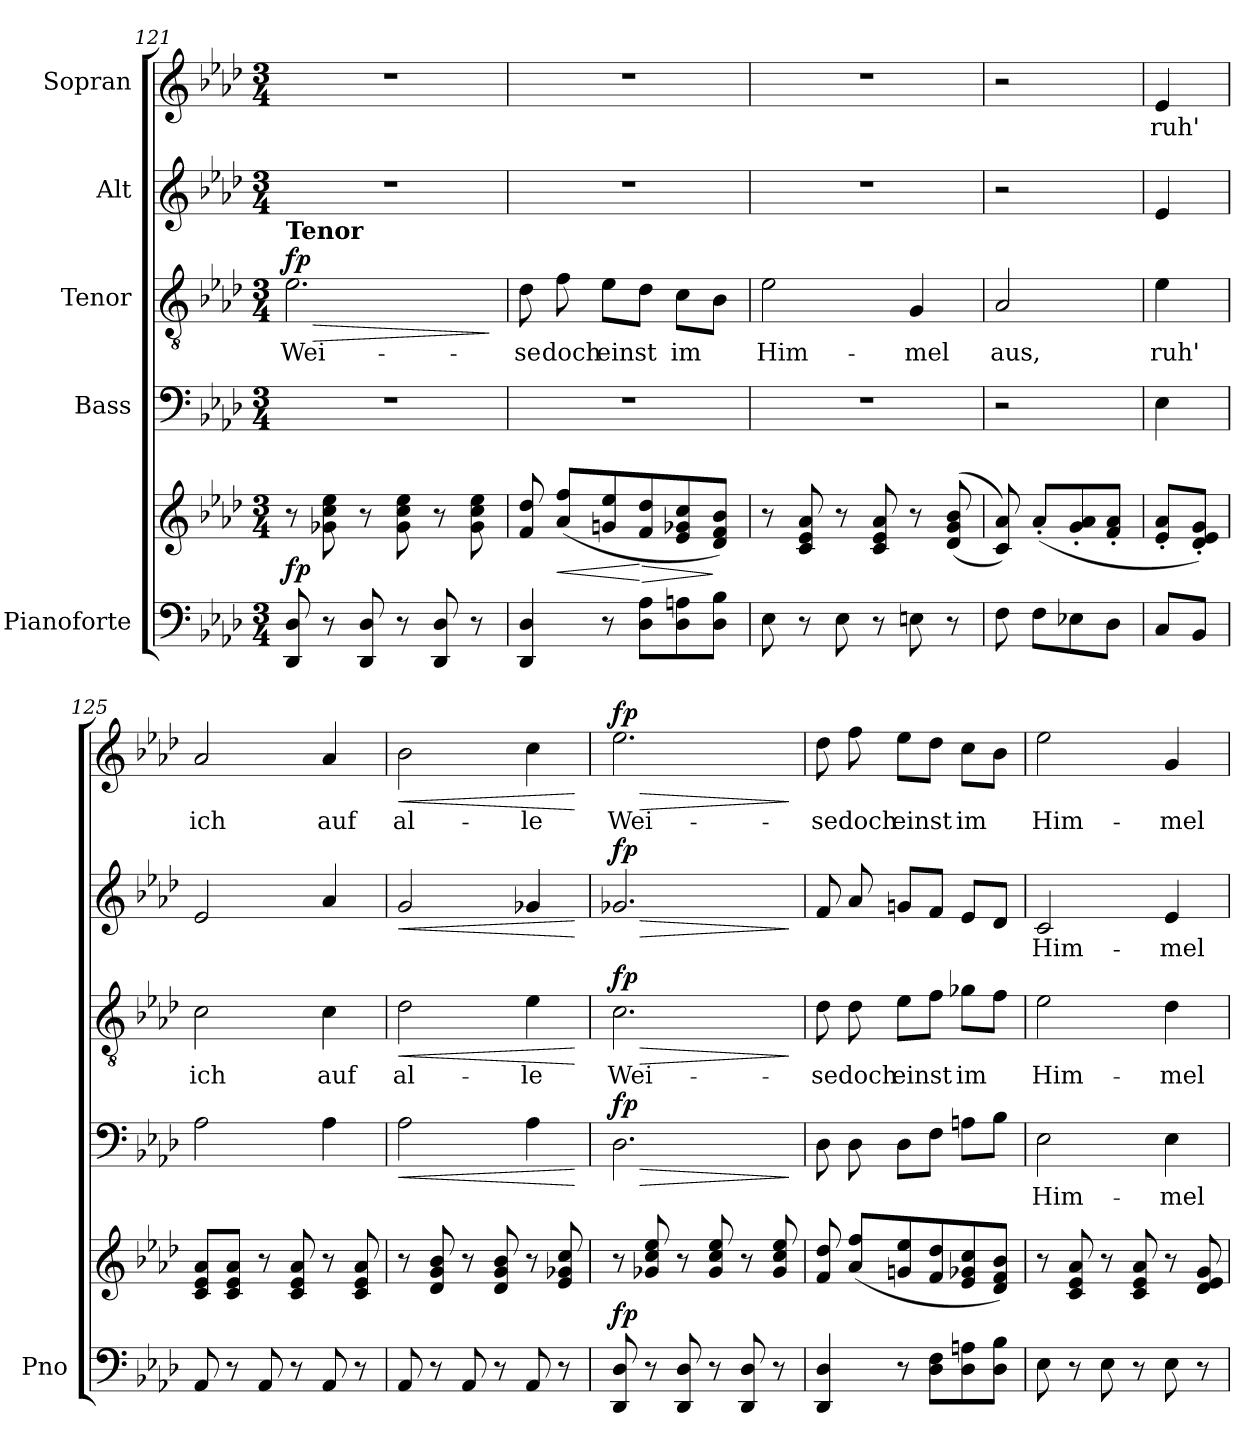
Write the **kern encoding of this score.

**kern	**kern	**dynam	**kern	**text	**dynam	**kern	**text	**dynam	**kern	**text	**dynam	**kern	**text	**dynam
*part5	*part5	*part5	*part4	*part4	*part4	*part3	*part3	*part3	*part2	*part2	*part2	*part1	*part1	*part1
*staff6	*staff5	*staff5/6	*staff4	*staff4	*staff4	*staff3	*staff3	*staff3	*staff2	*staff2	*staff2	*staff1	*staff1	*staff1
*I"Pianoforte	*	*	*I"Bass	*	*	*I"Tenor	*	*	*I"Alt	*	*	*I"Sopran	*	*
*I'Pno	*	*	*	*	*	*	*	*	*	*	*	*	*	*
!!LO:LB:g=z
*clefF4	*clefG2	*	*clefF4	*	*	*clefGv2	*	*	*clefG2	*	*	*clefG2	*	*
*k[b-e-a-d-]	*k[b-e-a-d-]	*	*k[b-e-a-d-]	*	*	*k[b-e-a-d-]	*	*	*k[b-e-a-d-]	*	*	*k[b-e-a-d-]	*	*
*M3/4	*M3/4	*	*M3/4	*	*	*M3/4	*	*	*M3/4	*	*	*M3/4	*	*
=121	=121	=121	=121	=121	=121	=121	=121	=121	=121	=121	=121	=121	=121	=121
!	!	!	!	!	!	!LO:TX:a:B:t=Tenor	!	!	!	!	!	!	!	!
!	!	!LO:DY:a=2	!	!	!	!	!LO:LY:b	!LO:HP:b	!	!	!	!	!	!
!	!	!	!	!	!	!	!	!LO:DY:n=1:a	!	!	!	!	!	!
8DD-/ 8D-/	8r	fp	2.r	.	.	2.e-\	Wei-	> fp	2.r	.	.	2.r	.	.
8r	8g-X\ 8cc\ 8ee-\	.	.	.	.	.	.	.	.	.	.	.	.	.
8DD-/ 8D-/	8r	.	.	.	.	.	.	.	.	.	.	.	.	.
8r	8g-\ 8cc\ 8ee-\	.	.	.	.	.	.	.	.	.	.	.	.	.
8DD-/ 8D-/	8r	.	.	.	.	.	.	.	.	.	.	.	.	.
8r	8g-\ 8cc\ 8ee-\	.	.	.	.	.	.	.	.	.	.	.	.	.
.	.	.	.	.	.	.	.	]	.	.	.	.	.	.
=122	=122	=122	=122	=122	=122	=122	=122	=122	=122	=122	=122	=122	=122	=122
!	!	!	!	!	!	!	!LO:LY:b	!	!	!	!	!	!	!
4DD-/ 4D-/	8f/ 8dd-/	.	2.r	.	.	8d-\	-se	.	2.r	.	.	2.r	.	.
!	!	!LO:HP:b	!	!	!	!	!LO:LY:b	!	!	!	!	!	!	!
.	(8a-/ 8ff/L	<	.	.	.	8f\	doch	.	.	.	.	.	.	.
!	!	!	!	!	!	!	!LO:LY:b	!	!	!	!	!	!	!
8r	8gn/ 8ee-/	.	.	.	.	8e-\L	einst	.	.	.	.	.	.	.
!	!	!LO:HP:n=1:b	!	!	!	!	!	!	!	!	!	!	!	!
8D-\ 8A-\L	8f/ 8dd-/	[ >	.	.	.	8d-\J	.	.	.	.	.	.	.	.
!	!	!	!	!	!	!	!LO:LY:b	!	!	!	!	!	!	!
8D-\ 8An\	8e-/ 8g-X/ 8cc/	.	.	.	.	8c\L	im	.	.	.	.	.	.	.
8D-\ 8B-\J	8d-/ 8f/ 8b-/J)	]	.	.	.	8B-\J	.	.	.	.	.	.	.	.
=123	=123	=123	=123	=123	=123	=123	=123	=123	=123	=123	=123	=123	=123	=123
!	!	!	!	!	!	!	!LO:LY:b	!	!	!	!	!	!	!
8E-\	8r	.	2.r	.	.	2e-\	Him-	.	2.r	.	.	2.r	.	.
8r	8c/ 8e-/ 8a-/	.	.	.	.	.	.	.	.	.	.	.	.	.
8E-\	8r	.	.	.	.	.	.	.	.	.	.	.	.	.
8r	8c/ 8e-/ 8a-/	.	.	.	.	.	.	.	.	.	.	.	.	.
!	!	!	!	!	!	!	!LO:LY:b	!	!	!	!	!	!	!
8En\	8r	.	.	.	.	4G/	-mel	.	.	.	.	.	.	.
8r	(>(8d-/ 8g/ 8b-/	.	.	.	.	.	.	.	.	.	.	.	.	.
=124	=124	=124	=124	=124	=124	=124	=124	=124	=124	=124	=124	=124	=124	=124
!	!	!	!	!	!	!	!LO:LY:b	!	!	!	!	!	!	!
8F\	8c/ 8a-/))	.	2r	.	.	2A-/	aus,	.	2r	.	.	2r	.	.
8F\L	(8a-'/L	.	.	.	.	.	.	.	.	.	.	.	.	.
8E-X\	8g/' 8a-/'	.	.	.	.	.	.	.	.	.	.	.	.	.
8D-\J	8f/' 8a-/'J	.	.	.	.	.	.	.	.	.	.	.	.	.
!!LO:PB:g=z
=124X11	=124X11	=124X11	=124X11	=124X11	=124X11	=124X11	=124X11	=124X11	=124X11	=124X11	=124X11	=124X11	=124X11	=124X11
!	!	!	!	!	!	!	!LO:LY:b	!	!	!	!	!	!LO:LY:b	!
8C/L	8e-/' 8a-/'L	.	4E-\	.	.	4e-\	ruh'	.	4e-/	.	.	4e-/	ruh'	.
8BB-/J	8d-/' 8e-/' 8g/'J)	.	.	.	.	.	.	.	.	.	.	.	.	.
=125	=125	=125	=125	=125	=125	=125	=125	=125	=125	=125	=125	=125	=125	=125
!	!	!	!	!	!	!	!LO:LY:b	!	!	!	!	!	!LO:LY:b	!
8AA-/	8c/ 8e-/ 8a-/L	.	2A-\	.	.	2c\	ich	.	2e-/	.	.	2a-/	ich	.
8r	8c/ 8e-/ 8a-/J	.	.	.	.	.	.	.	.	.	.	.	.	.
8AA-/	8r	.	.	.	.	.	.	.	.	.	.	.	.	.
8r	8c/ 8e-/ 8a-/	.	.	.	.	.	.	.	.	.	.	.	.	.
!	!	!	!	!	!	!	!LO:LY:b	!	!	!	!	!	!LO:LY:b	!
8AA-/	8r	.	4A-\	.	.	4c\	auf	.	4a-/	.	.	4a-/	auf	.
8r	8c/ 8e-/ 8a-/	.	.	.	.	.	.	.	.	.	.	.	.	.
=126	=126	=126	=126	=126	=126	=126	=126	=126	=126	=126	=126	=126	=126	=126
!	!	!	!	!	!LO:HP:b	!	!LO:LY:b	!LO:HP:b	!	!	!LO:HP:b	!	!LO:LY:b	!LO:HP:b
8AA-/	8r	.	2A-\	.	<	2d-\	al-	<	2g/	.	<	2b-\	al-	<
8r	8d-/ 8g/ 8b-/	.	.	.	.	.	.	.	.	.	.	.	.	.
8AA-/	8r	.	.	.	.	.	.	.	.	.	.	.	.	.
8r	8d-/ 8g/ 8b-/	.	.	.	.	.	.	.	.	.	.	.	.	.
!	!	!	!	!	!	!	!LO:LY:b	!	!	!	!	!	!LO:LY:b	!
8AA-/	8r	.	4A-\	.	.	4e-\	-le	.	4g-X/	.	.	4cc\	-le	.
8r	8e-/ 8g-X/ 8cc/	.	.	.	.	.	.	.	.	.	.	.	.	.
.	.	.	.	.	[	.	.	[	.	.	[	.	.	[
=127	=127	=127	=127	=127	=127	=127	=127	=127	=127	=127	=127	=127	=127	=127
!	!	!LO:DY:a=2	!	!	!LO:HP:b	!	!LO:LY:b	!LO:HP:b	!	!	!LO:HP:b	!	!LO:LY:b	!LO:HP:b
!	!	!	!	!	!LO:DY:n=1:a	!	!	!LO:DY:n=1:a	!	!	!LO:DY:n=1:a	!	!	!LO:DY:n=1:a
8DD-/ 8D-/	8r	fp	2.D-\	.	> fp	2.c\	Wei-	> fp	2.g-X/	.	> fp	2.ee-\	Wei-	> fp
8r	8g-X/ 8cc/ 8ee-/	.	.	.	.	.	.	.	.	.	.	.	.	.
8DD-/ 8D-/	8r	.	.	.	.	.	.	.	.	.	.	.	.	.
8r	8g-/ 8cc/ 8ee-/	.	.	.	.	.	.	.	.	.	.	.	.	.
8DD-/ 8D-/	8r	.	.	.	.	.	.	.	.	.	.	.	.	.
8r	8g-/ 8cc/ 8ee-/	.	.	.	.	.	.	.	.	.	.	.	.	.
.	.	.	.	.	]	.	.	]	.	.	]	.	.	]
=128	=128	=128	=128	=128	=128	=128	=128	=128	=128	=128	=128	=128	=128	=128
!	!	!	!	!	!	!	!LO:LY:b	!	!	!	!	!	!LO:LY:b	!
4DD-/ 4D-/	8f/ 8dd-/	.	8D-\	.	.	8d-\	-se	.	8f/	.	.	8dd-\	-se	.
!	!	!	!	!	!	!	!LO:LY:b	!	!	!	!	!	!LO:LY:b	!
.	(8a-/ 8ff/L	.	8D-\	.	.	8d-\	doch	.	8a-/	.	.	8ff\	doch	.
!	!	!	!	!	!	!	!LO:LY:b	!	!	!	!	!	!LO:LY:b	!
8r	8gn/ 8ee-/	.	8D-\L	.	.	8e-\L	einst	.	8gn/L	.	.	8ee-\L	einst	.
8D-\ 8F\L	8f/ 8dd-/	.	8F\J	.	.	8f\J	.	.	8f/J	.	.	8dd-\J	.	.
!	!	!	!	!	!	!	!LO:LY:b	!	!	!	!	!	!LO:LY:b	!
8D-\ 8An\	8e-/ 8g-X/ 8cc/	.	8An\L	.	.	8g-X\L	im	.	8e-/L	.	.	8cc\L	im	.
8D-\ 8B-\J	8d-/ 8f/ 8b-/J)	.	8B-\J	.	.	8f\J	.	.	8d-/J	.	.	8b-\J	.	.
!!LO:LB:g=z
=129	=129	=129	=129	=129	=129	=129	=129	=129	=129	=129	=129	=129	=129	=129
!	!	!	!	!LO:LY:b	!	!	!LO:LY:b	!	!	!LO:LY:b	!	!	!LO:LY:b	!
8E-\	8r	.	2E-\	Him-	.	2e-\	Him-	.	2c/	Him-	.	2ee-\	Him-	.
8r	8c/ 8e-/ 8a-/	.	.	.	.	.	.	.	.	.	.	.	.	.
8E-\	8r	.	.	.	.	.	.	.	.	.	.	.	.	.
8r	8c/ 8e-/ 8a-/	.	.	.	.	.	.	.	.	.	.	.	.	.
!	!	!	!	!LO:LY:b	!	!	!LO:LY:b	!	!	!LO:LY:b	!	!	!LO:LY:b	!
8E-\	8r	.	4E-\	-mel	.	4d-\	-mel	.	4e-/	-mel	.	4g/	-mel	.
8r	8d-/ 8e-/ 8g/	.	.	.	.	.	.	.	.	.	.	.	.	.
=	=	=	=	=	=	=	=	=	=	=	=	=	=	=
*-	*-	*-	*-	*-	*-	*-	*-	*-	*-	*-	*-	*-	*-	*-
